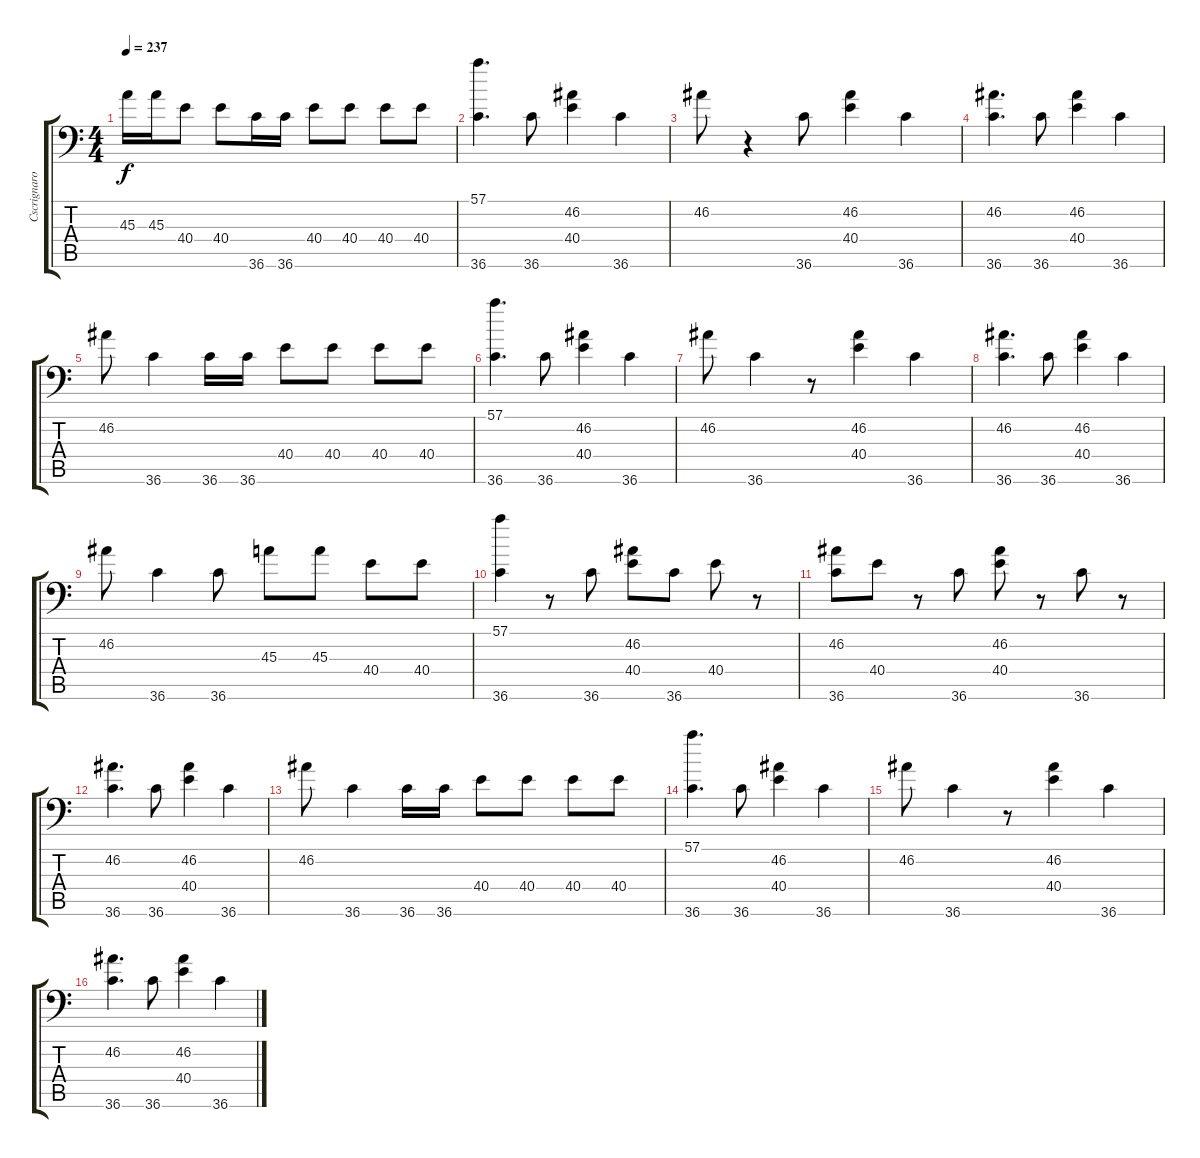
\track ("Cscrignaro" "Cscrignaro") {instrument acousticgrandpiano}
\staff {score tabs}
\tuning (C-1 C-1 C-1 C-1 C-1 C-1) {hide}
\ts (4 4)
\tempo 237
\clef f4
\ks c
45.3.16{dy f} 45.3.16 40.4.8 40.4.8 36.6.16 36.6.16 40.4.8 40.4.8 40.4.8 40.4.8 |
(57.1 36.6).4{d} 36.6.8 (46.2 40.4).4 36.6.4 |
46.2.8 r.4 36.6.8 (46.2 40.4).4 36.6.4 |
(46.2 36.6).4{d} 36.6.8 (46.2 40.4).4 36.6.4 |
46.2.8 36.6.4 36.6.16 36.6.16 40.4.8 40.4.8 40.4.8 40.4.8 |
(57.1 36.6).4{d} 36.6.8 (46.2 40.4).4 36.6.4 |
46.2.8 36.6.4 r.8 (46.2 40.4).4 36.6.4 |
(46.2 36.6).4{d} 36.6.8 (46.2 40.4).4 36.6.4 |
46.2.8 36.6.4 36.6.8 45.3.8 45.3.8 40.4.8 40.4.8 |
(57.1 36.6).4 r.8 36.6.8 (46.2 40.4).8 36.6.8 40.4.8 r.8 |
(46.2 36.6).8 40.4.8 r.8 36.6.8 (46.2 40.4).8 r.8 36.6.8 r.8 |
(46.2 36.6).4{d} 36.6.8 (46.2 40.4).4 36.6.4 |
46.2.8 36.6.4 36.6.16 36.6.16 40.4.8 40.4.8 40.4.8 40.4.8 |
(57.1 36.6).4{d} 36.6.8 (46.2 40.4).4 36.6.4 |
46.2.8 36.6.4 r.8 (46.2 40.4).4 36.6.4 |
(46.2 36.6).4{d} 36.6.8 (46.2 40.4).4 36.6.4
